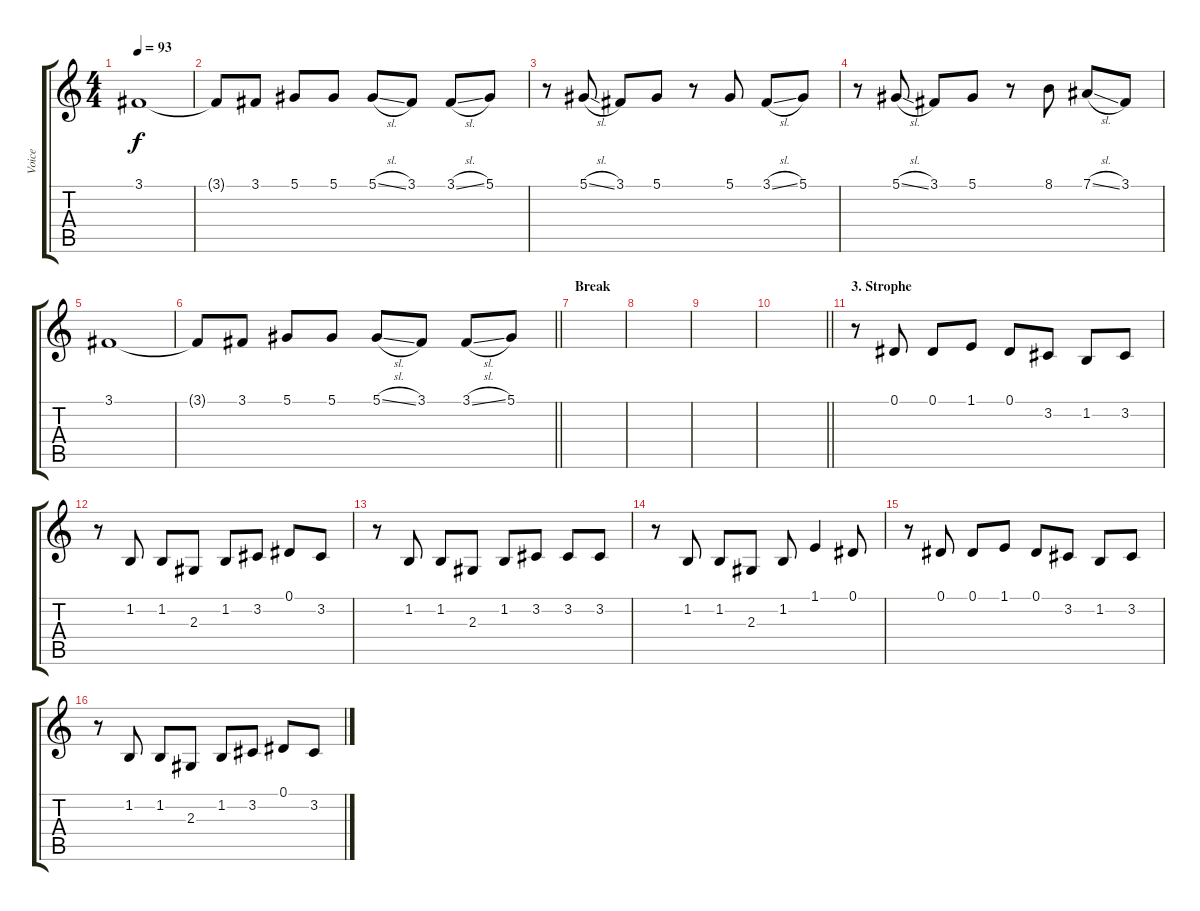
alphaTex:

\track ("Voice" "Voice") {instrument lead1square}
\staff {score tabs}
\tuning (Eb4 Bb3 Gb3 Db3 Ab2 Eb2) {hide}
\ts (4 4)
\tempo 93
\clef g2
\ks c
3.1.1{dy f} |
3.1{t}.8 3.1.8 5.1.8 5.1.8 5.1{sl}.8 3.1.8 3.1{sl}.8 5.1.8 |
r.8 5.1{sl}.8 3.1.8 5.1.8 r.8 5.1.8 3.1{sl}.8 5.1.8 |
r.8 5.1{sl}.8 3.1.8 5.1.8 r.8 8.1.8 7.1{sl}.8 3.1.8 |
3.1.1 |
\barLineRight lightlight
3.1{t}.8 3.1.8 5.1.8 5.1.8 5.1{sl}.8 3.1.8 3.1{sl}.8 5.1.8 |
\section ("" "Break")
|
|
|
\barLineRight lightlight
|
\section ("" "3. Strophe")
r.8 0.1.8 0.1.8 1.1.8 0.1.8 3.2.8 1.2.8 3.2.8 |
r.8 1.2.8 1.2.8 2.3.8 1.2.8 3.2.8 0.1.8 3.2.8 |
r.8 1.2.8 1.2.8 2.3.8 1.2.8 3.2.8 3.2.8 3.2.8 |
r.8 1.2.8 1.2.8 2.3.8 1.2.8 1.1.4 0.1.8 |
r.8 0.1.8 0.1.8 1.1.8 0.1.8 3.2.8 1.2.8 3.2.8 |
r.8 1.2.8 1.2.8 2.3.8 1.2.8 3.2.8 0.1.8 3.2.8
